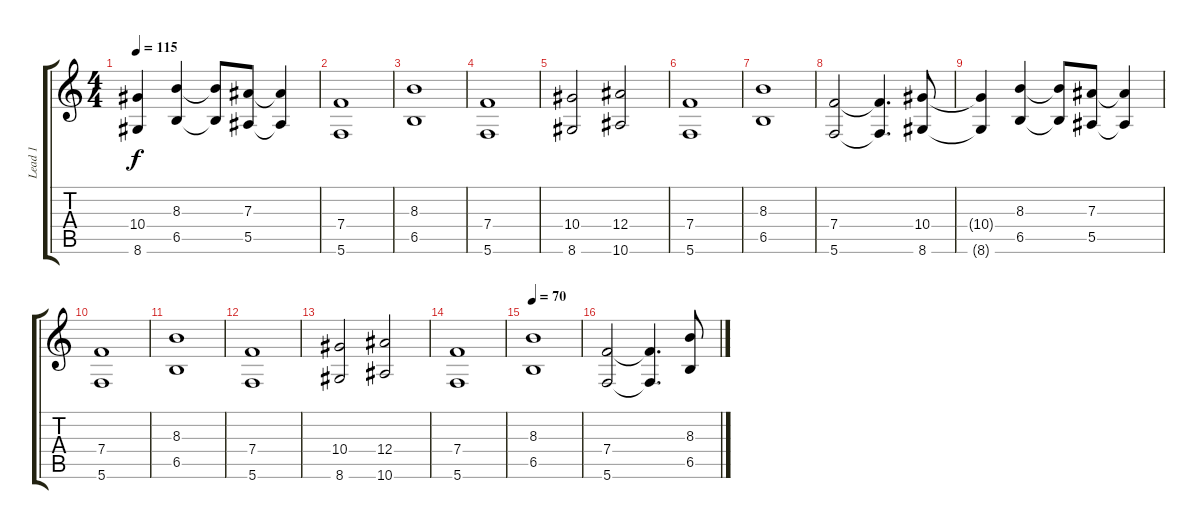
\track ("Lead 1" "Lead 1") {instrument distortionguitar}
\staff {score tabs}
\tuning (C4 G3 Eb3 Bb2 F2 C2) {hide}
\ts (4 4)
\tempo 115
\clef g2
\ks c
(10.4{t} 8.6{t}).4{dy f} (8.3 6.5).4 (8.3{t} 6.5{t}).8 (7.3 5.5).8 (7.3{t} 5.5{t}).4 |
(7.4 5.6).1 |
(8.3 6.5).1 |
(7.4 5.6).1 |
(10.4 8.6).2 (12.4 10.6).2 |
(7.4 5.6).1 |
(8.3 6.5).1 |
(7.4 5.6).2 (7.4{t} 5.6{t}).4{d} (10.4 8.6).8 |
(10.4{t} 8.6{t}).4 (8.3 6.5).4 (8.3{t} 6.5{t}).8 (7.3 5.5).8 (7.3{t} 5.5{t}).4 |
(7.4 5.6).1 |
(8.3 6.5).1 |
(7.4 5.6).1 |
(10.4 8.6).2 (12.4 10.6).2 |
(7.4 5.6).1 |
\tempo 70
(8.3 6.5).1 |
(7.4 5.6).2 (7.4{t} 5.6{t}).4{d} (8.3 6.5).8
